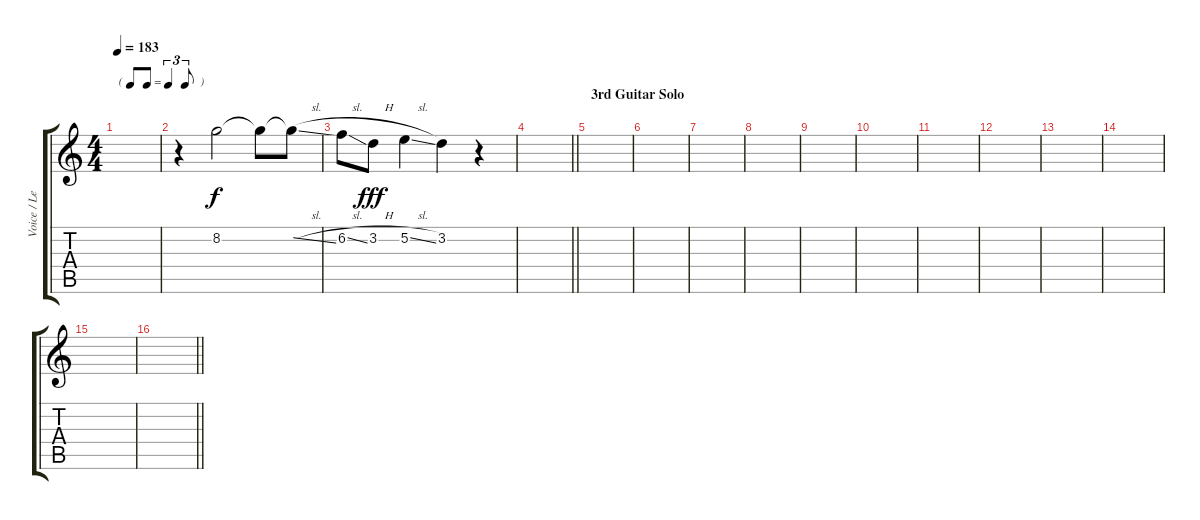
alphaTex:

\track ("Voice / Lead" "Voice / Le") {instrument overdrivenguitar}
\staff {score tabs}
\tuning (E4 B3 G3 D3 A2 E2) {hide}
\ts (4 4)
\tf triplet8th
\tempo 183
\clef g2
\ks c
|
r.4 8.2.2 8.2{t}.8{dy f} 8.2{sl t}.8 |
6.2{sl}.8 3.2{h}.8{dy fff} 5.2{sl}.4 3.2.4 r.4 |
\barLineRight lightlight
|
\section ("" "3rd Guitar Solo")
|
|
|
|
|
|
|
|
|
|
|
\barLineRight lightlight
